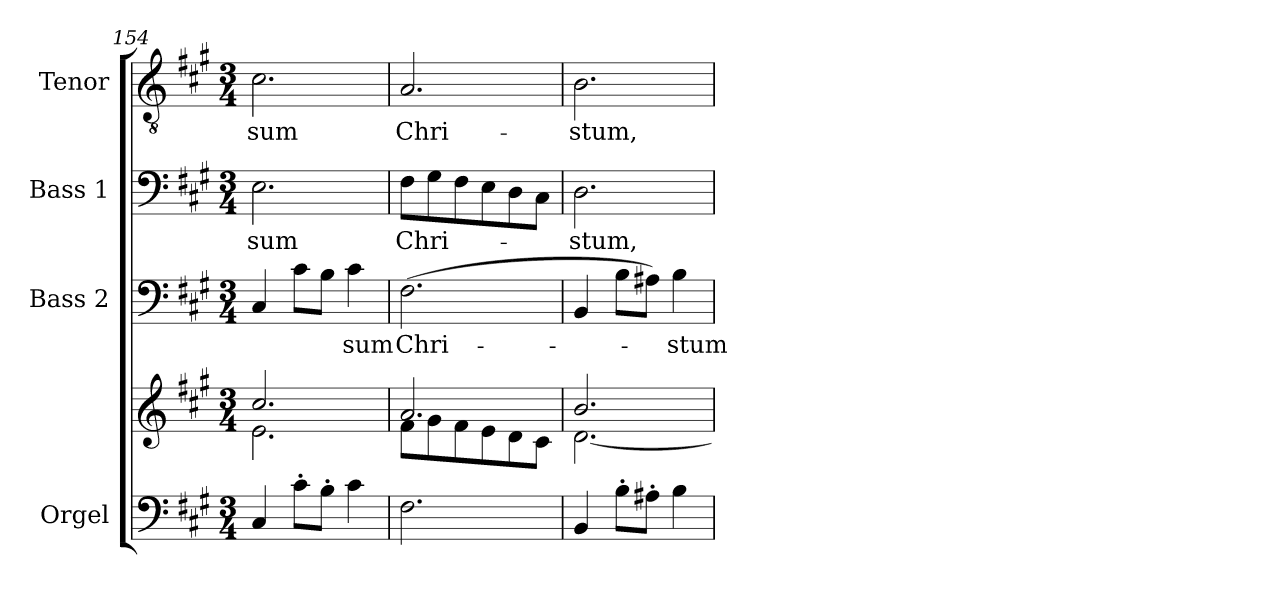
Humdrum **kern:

**kern	**kern	**kern	**text	**kern	**text	**kern	**text
*part4	*part4	*part3	*part3	*part2	*part2	*part1	*part1
*staff5	*staff4	*staff3	*staff3	*staff2	*staff2	*staff1	*staff1
*I"Orgel	*	*I"Bass 2	*	*I"Bass 1	*	*I"Tenor	*
*I'Org.	*	*I'B2.	*	*I'B1.	*	*I'T.	*
!!LO:PB:g=z
*clefF4	*clefG2	*clefF4	*	*clefF4	*	*clefGv2	*
*k[f#c#g#]	*k[f#c#g#]	*k[f#c#g#]	*	*k[f#c#g#]	*	*k[f#c#g#]	*
*A:	*A:	*A:	*	*A:	*	*A:	*
*M3/4	*M3/4	*M3/4	*	*M3/4	*	*M3/4	*
=154	=154	=154	=154	=154	=154	=154	=154
*	*^	*	*	*	*	*	*
!	!	!	!	!	!	!LO:LY:b	!	!LO:LY:b
4C#/	2.cc#/	2.e\	4C#/	.	2.E\	-sum	2.c#\	-sum
8c#'>\L	.	.	8c#\L	.	.	.	.	.
8B'>\J	.	.	8B\J	.	.	.	.	.
!	!	!	!	!LO:LY:b	!	!	!	!
4c#\	.	.	4c#\	-sum	.	.	.	.
=155	=155	=155	=155	=155	=155	=155	=155	=155
!	!	!	!	!LO:LY:b	!	!LO:LY:b	!	!LO:LY:b
2.F#\	2.a/	8f#\L	(>2.F#\	Chri-	8F#\L	Chri-	2.A/	Chri-
.	.	8g#\	.	.	8G#\	.	.	.
.	.	8f#\	.	.	8F#\	.	.	.
.	.	8e\	.	.	8E\	.	.	.
.	.	8d\	.	.	8D\	.	.	.
.	.	8c#\J	.	.	8C#\J	.	.	.
=156	=156	=156	=156	=156	=156	=156	=156	=156
!	!	!	!	!	!	!LO:LY:b	!	!LO:LY:b
4BB/	2.b/	[<2.d\	4BB/	.	2.D\	-stum,	2.B\	-stum,
8B'>\L	.	.	8B\L	.	.	.	.	.
8A#X'>\J	.	.	8A#X\J)	.	.	.	.	.
!	!	!	!	!LO:LY:b	!	!	!	!
4B\	.	.	4B\	-stum	.	.	.	.
*	*v	*v	*	*	*	*	*	*
=	=	=	=	=	=	=	=
*-	*-	*-	*-	*-	*-	*-	*-
